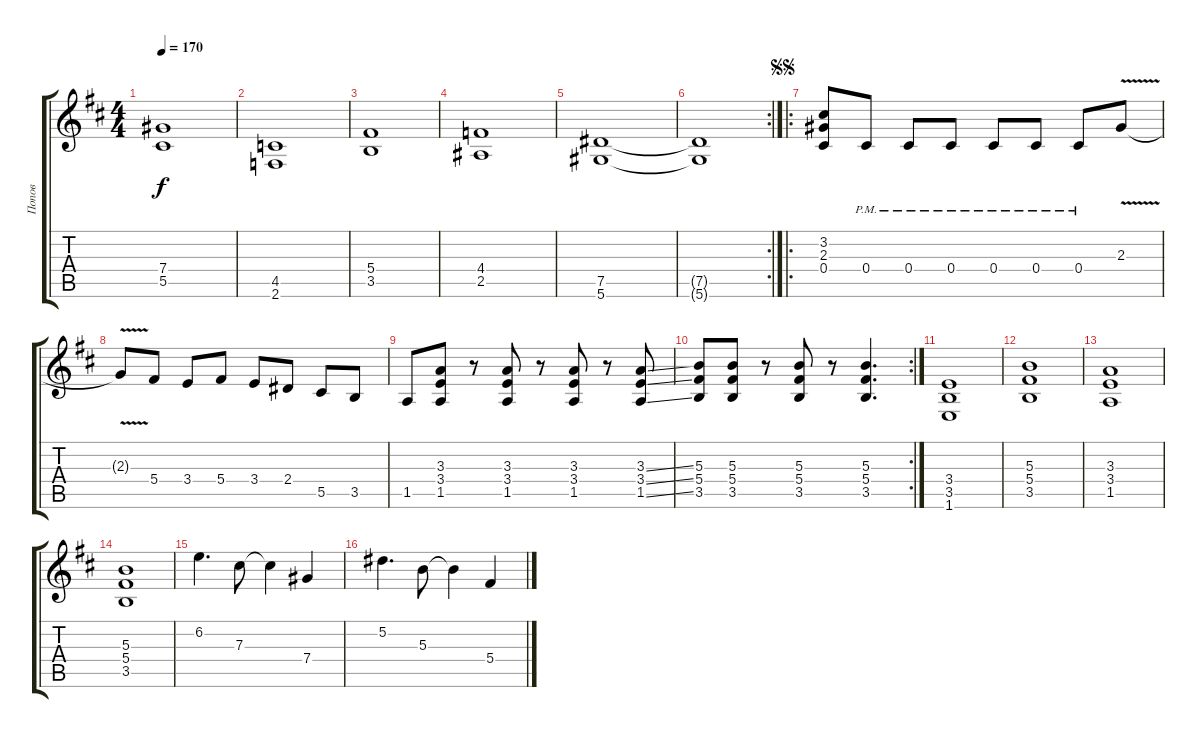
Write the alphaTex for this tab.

\track ("Попов" "Попов") {instrument distortionguitar}
\staff {score tabs}
\tuning (Eb4 Bb3 Gb3 Db3 Ab2 Eb2) {hide}
\ts (4 4)
\tempo 170
\clef g2
\ks d
(7.4 5.5).1{dy f} |
(4.5 2.6).1 |
(5.4 3.5).1 |
(4.4 2.5).1 |
(7.5 5.6).1 |
\rc 2
(7.5{t} 5.6{t}).1 |
\ro
\jump segnosegno
(3.2 2.3 0.4).8 0.4{pm}.8 0.4{pm}.8 0.4{pm}.8 0.4{pm}.8 0.4{pm}.8 0.4{pm}.8 2.3{v}.8 |
2.3{v t}.8 5.4.8 3.4.8 5.4.8 3.4.8 2.4.8 5.5.8 3.5.8 |
1.5.8 (3.3 3.4 1.5).8 r.8 (3.3 3.4 1.5).8 r.8 (3.3 3.4 1.5).8 r.8 (3.3{ss} 3.4{ss} 1.5{ss}).8 |
\rc 2
(5.3 5.4 3.5).8 (5.3 5.4 3.5).8 r.8 (5.3 5.4 3.5).8 r.8 (5.3 5.4 3.5).4{d} |
(3.4 3.5 1.6).1 |
(5.3 5.4 3.5).1 |
(3.3 3.4 1.5).1 |
(5.3 5.4 3.5).1 |
6.2.4{d} 7.3.8 7.3{t}.4 7.4.4 |
5.2.4{d} 5.3.8 5.3{t}.4 5.4.4
